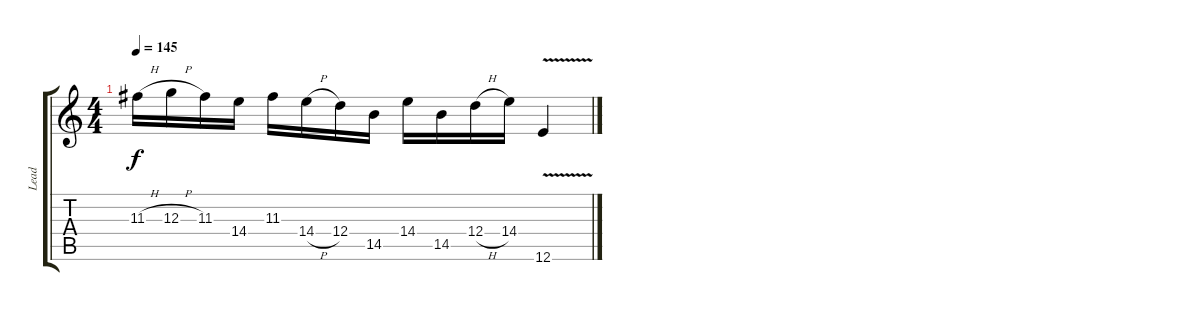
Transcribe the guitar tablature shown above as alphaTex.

\track ("Lead" "Lead") {instrument overdrivenguitar}
\staff {score tabs}
\tuning (E4 B3 G3 D3 A2 E2) {hide}
\ts (4 4)
\tempo 145
\clef g2
\ks c
11.3{h}.16{dy f} 12.3{h}.16 11.3.16 14.4.16 11.3.16 14.4{h}.16 12.4.16 14.5.16 14.4.16 14.5.16 12.4{h}.16 14.4.16 12.6{v}.4
